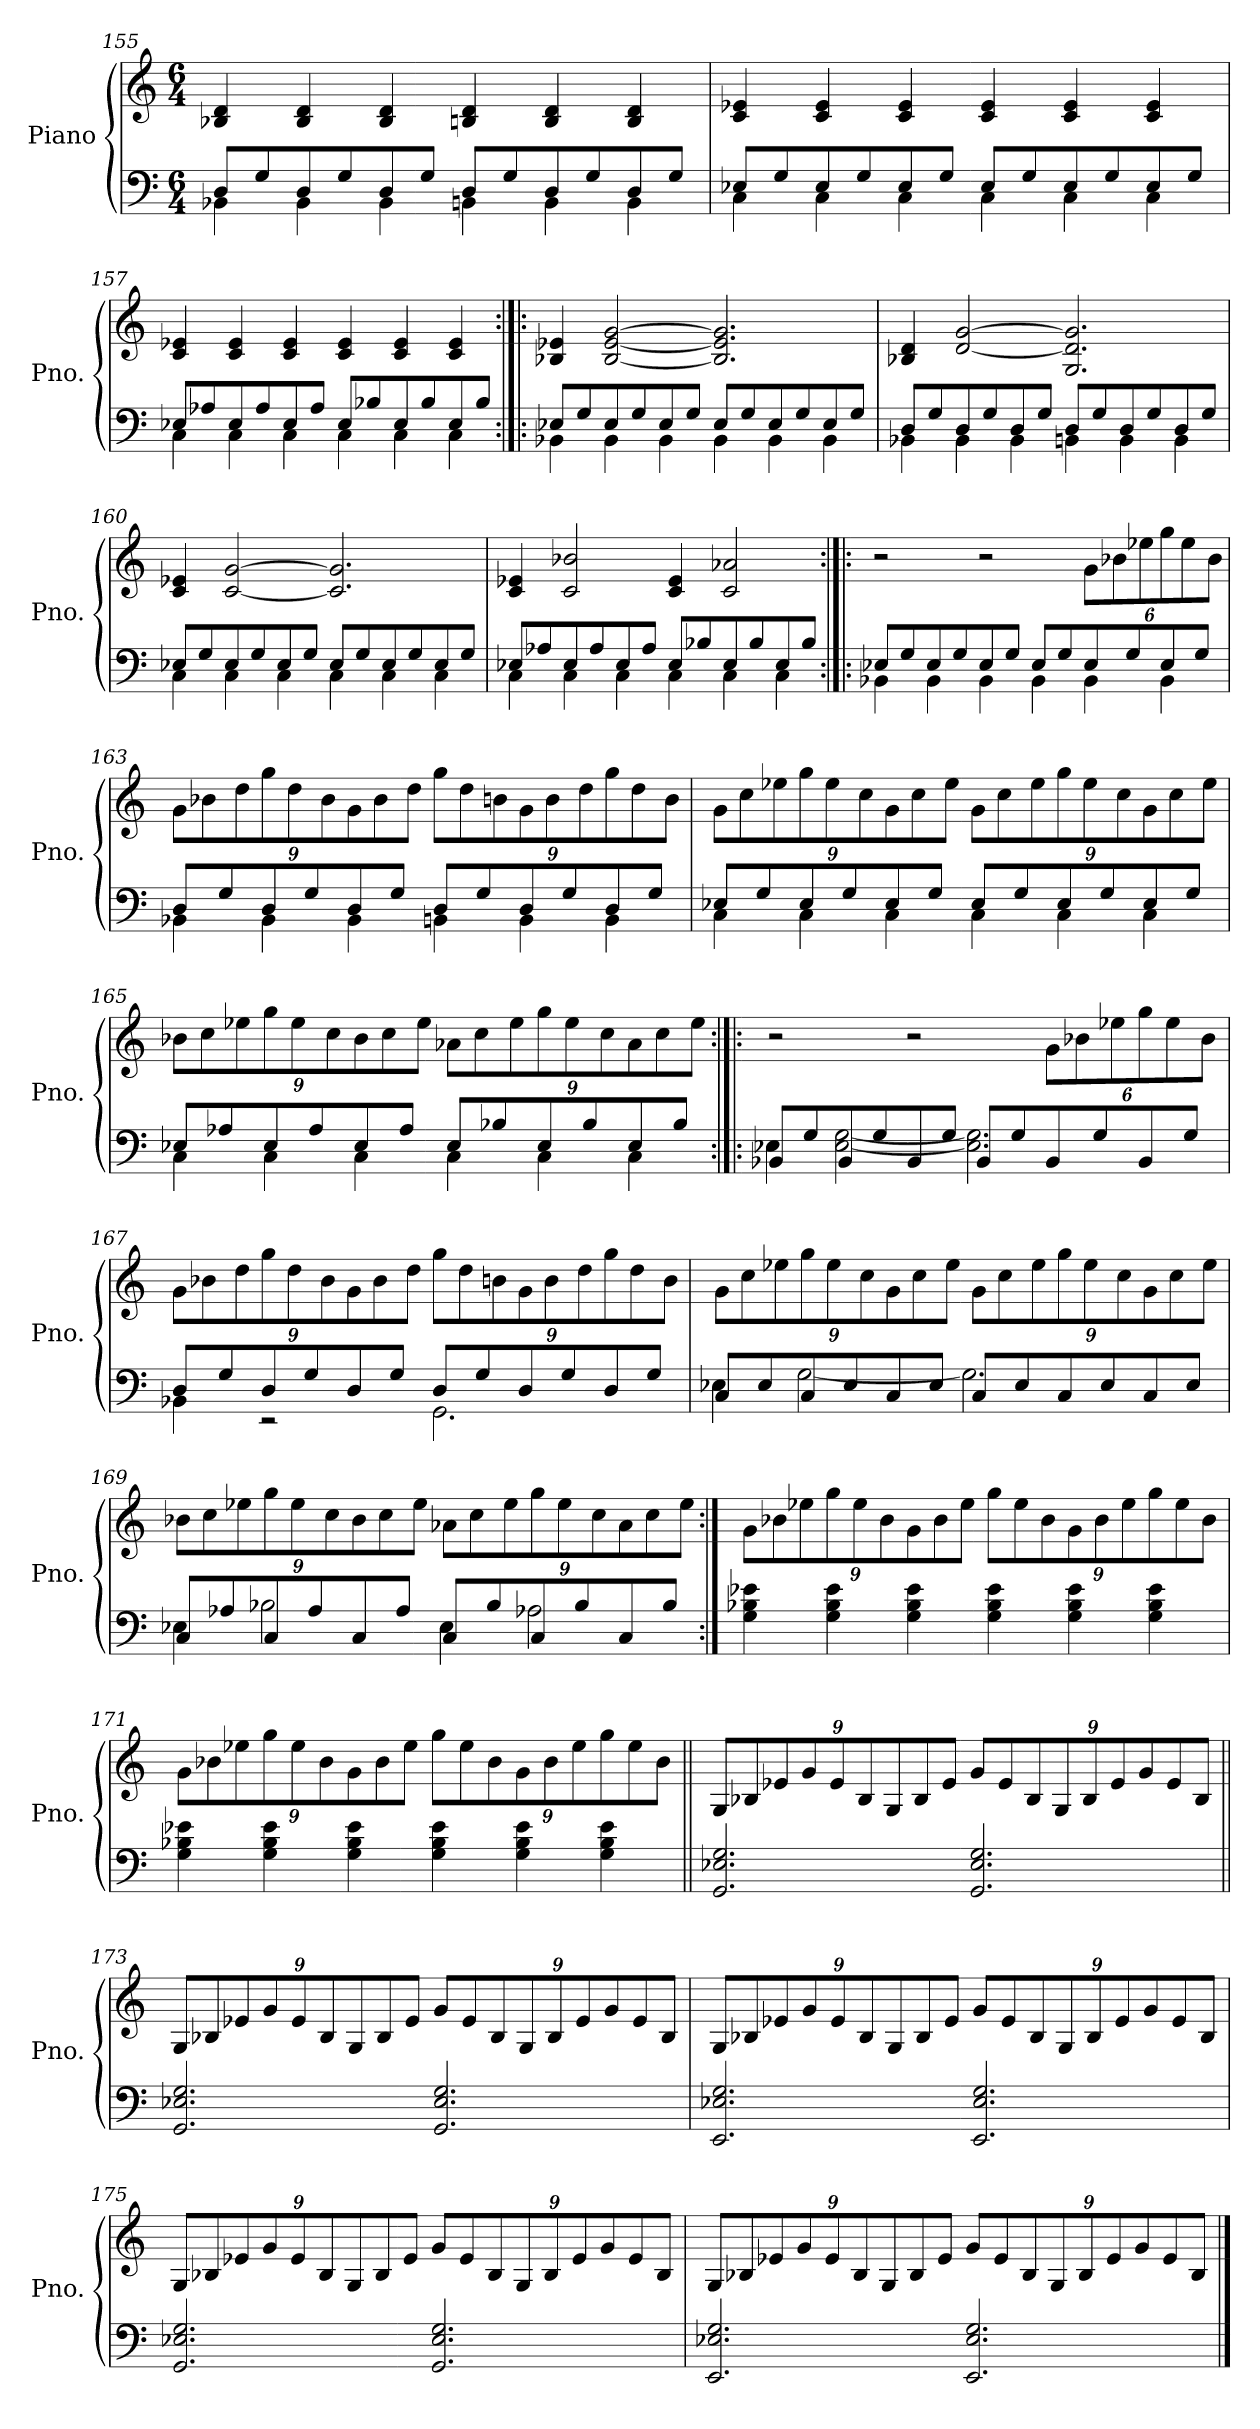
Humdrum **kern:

**kern	**kern
*part1	*part1
*staff2	*staff1
*I"Piano	*
*I'Pno.	*
*clefF4	*clefG2
*k[]	*k[]
*M6/4	*M6/4
=155	=155
*^	*
4BB-X\	8D/L	4B-X/ 4d/
.	8G/	.
4BB-\	8D/	4B-/ 4d/
.	8G/	.
4BB-\	8D/	4B-/ 4d/
.	8G/J	.
4BBn\	8D/L	4Bn/ 4d/
.	8G/	.
4BB\	8D/	4B/ 4d/
.	8G/	.
4BB\	8D/	4B/ 4d/
.	8G/J	.
=156	=156	=156
4C\	8E-X/L	4c/ 4e-X/
.	8G/	.
4C\	8E-/	4c/ 4e-/
.	8G/	.
4C\	8E-/	4c/ 4e-/
.	8G/J	.
4C\	8E-/L	4c/ 4e-/
.	8G/	.
4C\	8E-/	4c/ 4e-/
.	8G/	.
4C\	8E-/	4c/ 4e-/
.	8G/J	.
!!LO:LB:g=z
=157	=157	=157
4C\	8E-X/L	4c/ 4e-X/
.	8A-X/	.
4C\	8E-/	4c/ 4e-/
.	8A-/	.
4C\	8E-/	4c/ 4e-/
.	8A-/J	.
4C\	8E-/L	4c/ 4e-/
.	8B-X/	.
4C\	8E-/	4c/ 4e-/
.	8B-/	.
4C\	8E-/	4c/ 4e-/
.	8B-/J	.
=158:|!|:	=158:|!|:	=158:|!|:
4BB-X\	8E-X/L	4B-X/ 4e-X/
.	8G/	.
4BB-\	8E-/	[2B-/ [2e-/ [2g/
.	8G/	.
4BB-\	8E-/	.
.	8G/J	.
4BB-\	8E-/L	2.B-/] 2.e-/] 2.g/]
.	8G/	.
4BB-\	8E-/	.
.	8G/	.
4BB-\	8E-/	.
.	8G/J	.
=159	=159	=159
4BB-X\	8D/L	4B-X/ 4d/
.	8G/	.
4BB-\	8D/	[2d/ [2g/
.	8G/	.
4BB-\	8D/	.
.	8G/J	.
4BBn\	8D/L	2.G/ 2.d/] 2.g/]
.	8G/	.
4BB\	8D/	.
.	8G/	.
4BB\	8D/	.
.	8G/J	.
!!LO:LB:g=z
=160	=160	=160
4C\	8E-X/L	4c/ 4e-X/
.	8G/	.
4C\	8E-/	[2c/ [2g/
.	8G/	.
4C\	8E-/	.
.	8G/J	.
4C\	8E-/L	2.c/] 2.g/]
.	8G/	.
4C\	8E-/	.
.	8G/	.
4C\	8E-/	.
.	8G/J	.
=161	=161	=161
4C\	8E-X/L	4c/ 4e-X/
.	8A-X/	.
4C\	8E-/	2c/ 2b-X/
.	8A-/	.
4C\	8E-/	.
.	8A-/J	.
4C\	8E-/L	4c/ 4e-/
.	8B-X/	.
4C\	8E-/	2c/ 2a-X/
.	8B-/	.
4C\	8E-/	.
.	8B-/J	.
=162:|!|:	=162:|!|:	=162:|!|:
4BB-X\	8E-X/L	2r
.	8G/	.
4BB-\	8E-/	.
.	8G/	.
4BB-\	8E-/	2r
.	8G/J	.
4BB-\	8E-/L	.
.	8G/	.
*	*	*Xbrackettup
4BB-\	8E-/	12g\L
.	.	12b-X\
.	8G/	.
.	.	12ee-X\
4BB-\	8E-/	12gg\
.	.	12ee-\
.	8G/J	.
.	.	12b-\J
!!LO:LB:g=z
=163	=163	=163
4BB-X\	8D/L	12g\L
.	.	12b-X\
.	8G/	.
.	.	12dd\
4BB-\	8D/	12gg\
.	.	12dd\
.	8G/	.
.	.	12b-\
4BB-\	8D/	12g\
.	.	12b-\
.	8G/J	.
.	.	12dd\J
4BBn\	8D/L	12gg\L
.	.	12dd\
.	8G/	.
.	.	12bn\
4BB\	8D/	12g\
.	.	12b\
.	8G/	.
.	.	12dd\
4BB\	8D/	12gg\
.	.	12dd\
.	8G/J	.
.	.	12b\J
=164	=164	=164
4C\	8E-X/L	12g\L
.	.	12cc\
.	8G/	.
.	.	12ee-X\
4C\	8E-/	12gg\
.	.	12ee-\
.	8G/	.
.	.	12cc\
4C\	8E-/	12g\
.	.	12cc\
.	8G/J	.
.	.	12ee-\J
4C\	8E-/L	12g\L
.	.	12cc\
.	8G/	.
.	.	12ee-\
4C\	8E-/	12gg\
.	.	12ee-\
.	8G/	.
.	.	12cc\
4C\	8E-/	12g\
.	.	12cc\
.	8G/J	.
.	.	12ee-\J
!!LO:LB:g=z
=165	=165	=165
4C\	8E-X/L	12b-X\L
.	.	12cc\
.	8A-X/	.
.	.	12ee-X\
4C\	8E-/	12gg\
.	.	12ee-\
.	8A-/	.
.	.	12cc\
4C\	8E-/	12b-\
.	.	12cc\
.	8A-/J	.
.	.	12ee-\J
4C\	8E-/L	12a-X\L
.	.	12cc\
.	8B-X/	.
.	.	12ee-\
4C\	8E-/	12gg\
.	.	12ee-\
.	8B-/	.
.	.	12cc\
4C\	8E-/	12a-\
.	.	12cc\
.	8B-/J	.
.	.	12ee-\J
=166:|!|:	=166:|!|:	=166:|!|:
8BB-X/L	4E-X\	2r
8G/	.	.
8BB-/	[2E-\ [2G\	.
8G/	.	.
8BB-/	.	2r
8G/J	.	.
8BB-/L	2.E-\] 2.G\]	.
8G/	.	.
8BB-/	.	12g\L
.	.	12b-X\
8G/	.	.
.	.	12ee-X\
8BB-/	.	12gg\
.	.	12ee-\
8G/J	.	.
.	.	12b-\J
!!LO:PB:g=z
=167	=167	=167
8D/L	4BB-X\	12g\L
.	.	12b-X\
8G/	.	.
.	.	12dd\
8D/	2r	12gg\
.	.	12dd\
8G/	.	.
.	.	12b-\
8D/	.	12g\
.	.	12b-\
8G/J	.	.
.	.	12dd\J
8D/L	2.GG\	12gg\L
.	.	12dd\
8G/	.	.
.	.	12bn\
8D/	.	12g\
.	.	12b\
8G/	.	.
.	.	12dd\
8D/	.	12gg\
.	.	12dd\
8G/J	.	.
.	.	12b\J
=168	=168	=168
8C/L	4E-X\	12g\L
.	.	12cc\
8E-/	.	.
.	.	12ee-X\
8C/	[2G\	12gg\
.	.	12ee-\
8E-/	.	.
.	.	12cc\
8C/	.	12g\
.	.	12cc\
8E-/J	.	.
.	.	12ee-\J
8C/L	2.G\]	12g\L
.	.	12cc\
8E-/	.	.
.	.	12ee-\
8C/	.	12gg\
.	.	12ee-\
8E-/	.	.
.	.	12cc\
8C/	.	12g\
.	.	12cc\
8E-/J	.	.
.	.	12ee-\J
!!LO:LB:g=z
=169	=169	=169
8C/L	4E-X\	12b-X\L
.	.	12cc\
8A-X/	.	.
.	.	12ee-X\
8C/	2B-X\	12gg\
.	.	12ee-\
8A-/	.	.
.	.	12cc\
8C/	.	12b-\
.	.	12cc\
8A-/J	.	.
.	.	12ee-\J
8C/L	4E-\	12a-X\L
.	.	12cc\
8B-/	.	.
.	.	12ee-\
8C/	2A-X\	12gg\
.	.	12ee-\
8B-/	.	.
.	.	12cc\
8C/	.	12a-\
.	.	12cc\
8B-/J	.	.
.	.	12ee-\J
*v	*v	*
=170:|!	=170:|!
4G\ 4B-X\ 4e-X\	12g\L
.	12b-X\
.	12ee-X\
4G\ 4B-\ 4e-\	12gg\
.	12ee-\
.	12b-\
4G\ 4B-\ 4e-\	12g\
.	12b-\
.	12ee-\J
4G\ 4B-\ 4e-\	12gg\L
.	12ee-\
.	12b-\
4G\ 4B-\ 4e-\	12g\
.	12b-\
.	12ee-\
4G\ 4B-\ 4e-\	12gg\
.	12ee-\
.	12b-\J
!!LO:LB:g=z
=171	=171
4G\ 4B-X\ 4e-X\	12g\L
.	12b-X\
.	12ee-X\
4G\ 4B-\ 4e-\	12gg\
.	12ee-\
.	12b-\
4G\ 4B-\ 4e-\	12g\
.	12b-\
.	12ee-\J
4G\ 4B-\ 4e-\	12gg\L
.	12ee-\
.	12b-\
4G\ 4B-\ 4e-\	12g\
.	12b-\
.	12ee-\
4G\ 4B-\ 4e-\	12gg\
.	12ee-\
.	12b-\J
=172||	=172||
2.GG/ 2.E-X/ 2.G/	12G/L
.	12B-X/
.	12e-X/
.	12g/
.	12e-/
.	12B-/
.	12G/
.	12B-/
.	12e-/J
2.GG/ 2.E-/ 2.G/	12g/L
.	12e-/
.	12B-/
.	12G/
.	12B-/
.	12e-/
.	12g/
.	12e-/
.	12B-/J
!!LO:LB:g=z
=173||	=173||
2.GG/ 2.E-X/ 2.G/	12G/L
.	12B-X/
.	12e-X/
.	12g/
.	12e-/
.	12B-/
.	12G/
.	12B-/
.	12e-/J
2.GG/ 2.E-/ 2.G/	12g/L
.	12e-/
.	12B-/
.	12G/
.	12B-/
.	12e-/
.	12g/
.	12e-/
.	12B-/J
=174	=174
2.EE/ 2.E-X/ 2.G/	12G/L
.	12B-X/
.	12e-X/
.	12g/
.	12e-/
.	12B-/
.	12G/
.	12B-/
.	12e-/J
2.EE/ 2.E-/ 2.G/	12g/L
.	12e-/
.	12B-/
.	12G/
.	12B-/
.	12e-/
.	12g/
.	12e-/
.	12B-/J
!!LO:LB:g=z
=175	=175
2.GG/ 2.E-X/ 2.G/	12G/L
.	12B-X/
.	12e-X/
.	12g/
.	12e-/
.	12B-/
.	12G/
.	12B-/
.	12e-/J
2.GG/ 2.E-/ 2.G/	12g/L
.	12e-/
.	12B-/
.	12G/
.	12B-/
.	12e-/
.	12g/
.	12e-/
.	12B-/J
=176	=176
2.EE/ 2.E-X/ 2.G/	12G/L
.	12B-X/
.	12e-X/
.	12g/
.	12e-/
.	12B-/
.	12G/
.	12B-/
.	12e-/J
2.EE/ 2.E-/ 2.G/	12g/L
.	12e-/
.	12B-/
.	12G/
.	12B-/
.	12e-/
.	12g/
.	12e-/
.	12B-/J
==	==
*-	*-
